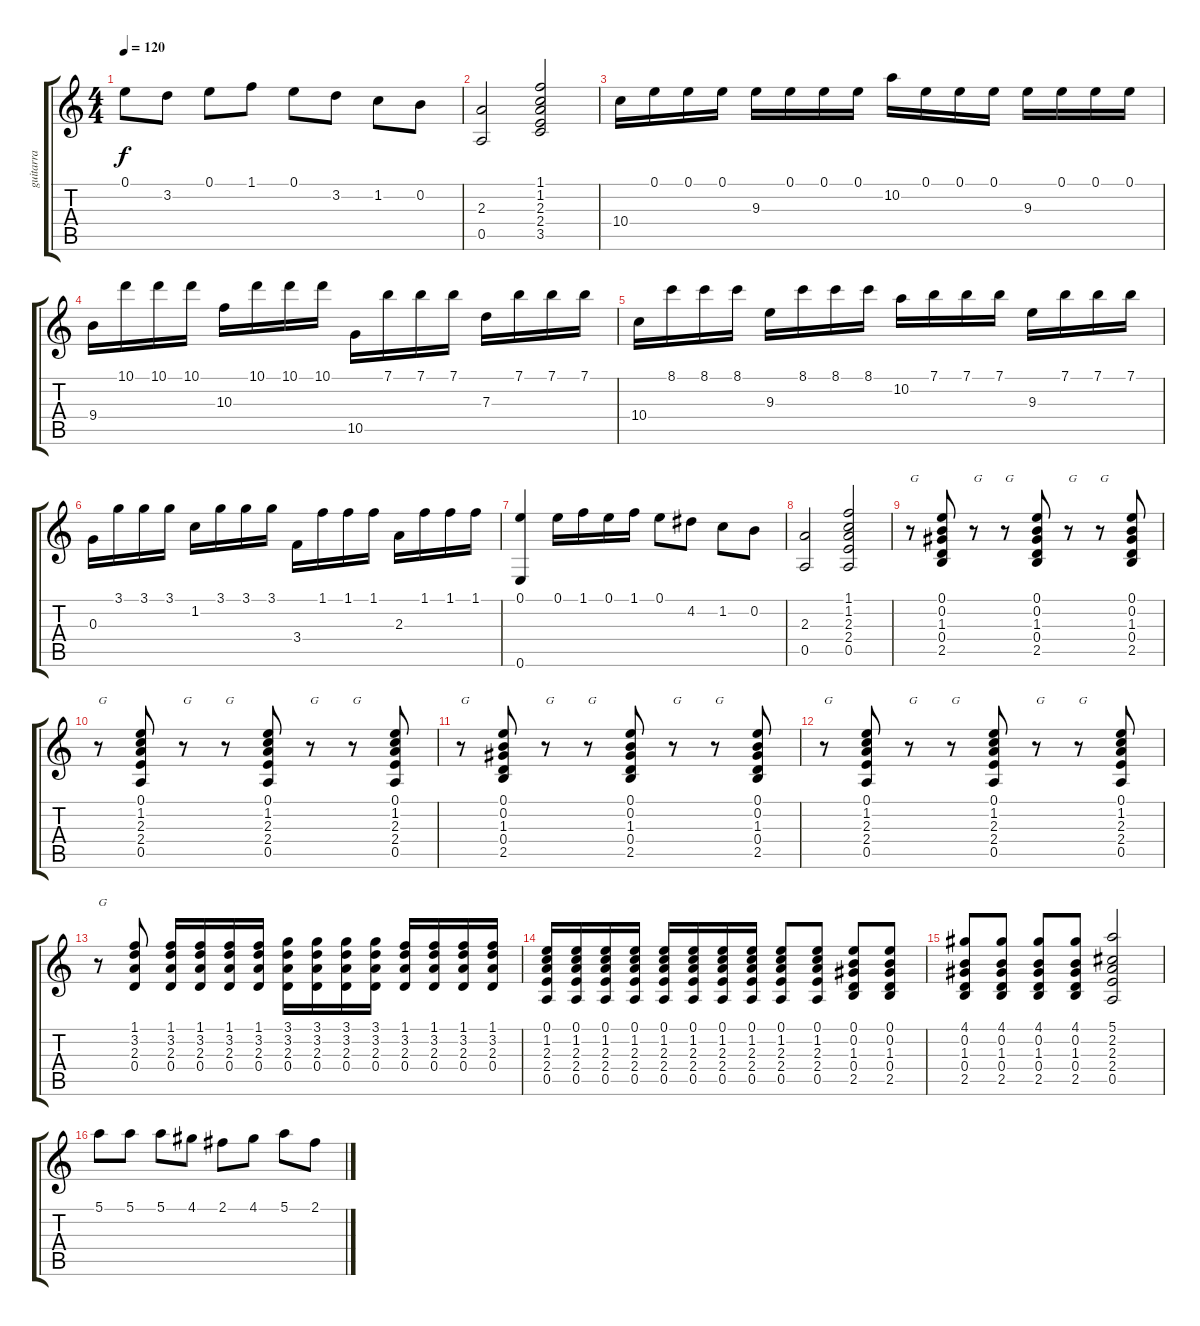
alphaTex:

\track ("guitarra" "guitarra") {instrument acousticguitarnylon}
\staff {score tabs}
\tuning (E4 B3 G3 D3 A2 E2) {hide}
\ts (4 4)
\tempo 120
\clef g2
\ks c
0.1.8{dy f} 3.2.8 0.1.8 1.1.8 0.1.8 3.2.8 1.2.8 0.2.8 |
(2.3 0.5).2 (1.1 1.2 2.3 2.4 3.5).2 |
10.4.16 0.1.16 0.1.16 0.1.16 9.3.16 0.1.16 0.1.16 0.1.16 10.2.16 0.1.16 0.1.16 0.1.16 9.3.16 0.1.16 0.1.16 0.1.16 |
9.4.16 10.1.16 10.1.16 10.1.16 10.3.16 10.1.16 10.1.16 10.1.16 10.5.16 7.1.16 7.1.16 7.1.16 7.3.16 7.1.16 7.1.16 7.1.16 |
10.4.16 8.1.16 8.1.16 8.1.16 9.3.16 8.1.16 8.1.16 8.1.16 10.2.16 7.1.16 7.1.16 7.1.16 9.3.16 7.1.16 7.1.16 7.1.16 |
0.3.16 3.1.16 3.1.16 3.1.16 1.2.16 3.1.16 3.1.16 3.1.16 3.4.16 1.1.16 1.1.16 1.1.16 2.3.16 1.1.16 1.1.16 1.1.16 |
(0.1 0.6).4 0.1.16 1.1.16 0.1.16 1.1.16 0.1.8 4.2.8 1.2.8 0.2.8 |
(2.3 0.5).2 (1.1 1.2 2.3 2.4 0.5).2 |
r.8{txt "G"} (0.1 0.2 1.3 0.4 2.5).8 r.8{txt "G"} r.8{txt "G"} (0.1 0.2 1.3 0.4 2.5).8 r.8{txt "G"} r.8{txt "G"} (0.1 0.2 1.3 0.4 2.5).8 |
r.8{txt "G"} (0.1 1.2 2.3 2.4 0.5).8 r.8{txt "G"} r.8{txt "G"} (0.1 1.2 2.3 2.4 0.5).8 r.8{txt "G"} r.8{txt "G"} (0.1 1.2 2.3 2.4 0.5).8 |
r.8{txt "G"} (0.1 0.2 1.3 0.4 2.5).8 r.8{txt "G"} r.8{txt "G"} (0.1 0.2 1.3 0.4 2.5).8 r.8{txt "G"} r.8{txt "G"} (0.1 0.2 1.3 0.4 2.5).8 |
r.8{txt "G"} (0.1 1.2 2.3 2.4 0.5).8 r.8{txt "G"} r.8{txt "G"} (0.1 1.2 2.3 2.4 0.5).8 r.8{txt "G"} r.8{txt "G"} (0.1 1.2 2.3 2.4 0.5).8 |
r.8{txt "G"} (1.1 3.2 2.3 0.4).8 (1.1 3.2 2.3 0.4).16 (1.1 3.2 2.3 0.4).16 (1.1 3.2 2.3 0.4).16 (1.1 3.2 2.3 0.4).16 (3.1 3.2 2.3 0.4).16 (3.1 3.2 2.3 0.4).16 (3.1 3.2 2.3 0.4).16 (3.1 3.2 2.3 0.4).16 (1.1 3.2 2.3 0.4).16 (1.1 3.2 2.3 0.4).16 (1.1 3.2 2.3 0.4).16 (1.1 3.2 2.3 0.4).16 |
(0.1 1.2 2.3 2.4 0.5).16 (0.1 1.2 2.3 2.4 0.5).16 (0.1 1.2 2.3 2.4 0.5).16 (0.1 1.2 2.3 2.4 0.5).16 (0.1 1.2 2.3 2.4 0.5).16 (0.1 1.2 2.3 2.4 0.5).16 (0.1 1.2 2.3 2.4 0.5).16 (0.1 1.2 2.3 2.4 0.5).16 (0.1 1.2 2.3 2.4 0.5).8 (0.1 1.2 2.3 2.4 0.5).8 (0.1 0.2 1.3 0.4 2.5).8 (0.1 0.2 1.3 0.4 2.5).8 |
(4.1 0.2 1.3 0.4 2.5).8 (4.1 0.2 1.3 0.4 2.5).8 (4.1 0.2 1.3 0.4 2.5).8 (4.1 0.2 1.3 0.4 2.5).8 (5.1 2.2 2.3 2.4 0.5).2 |
5.1.8 5.1.8 5.1.8 4.1.8 2.1.8 4.1.8 5.1.8 2.1.8
